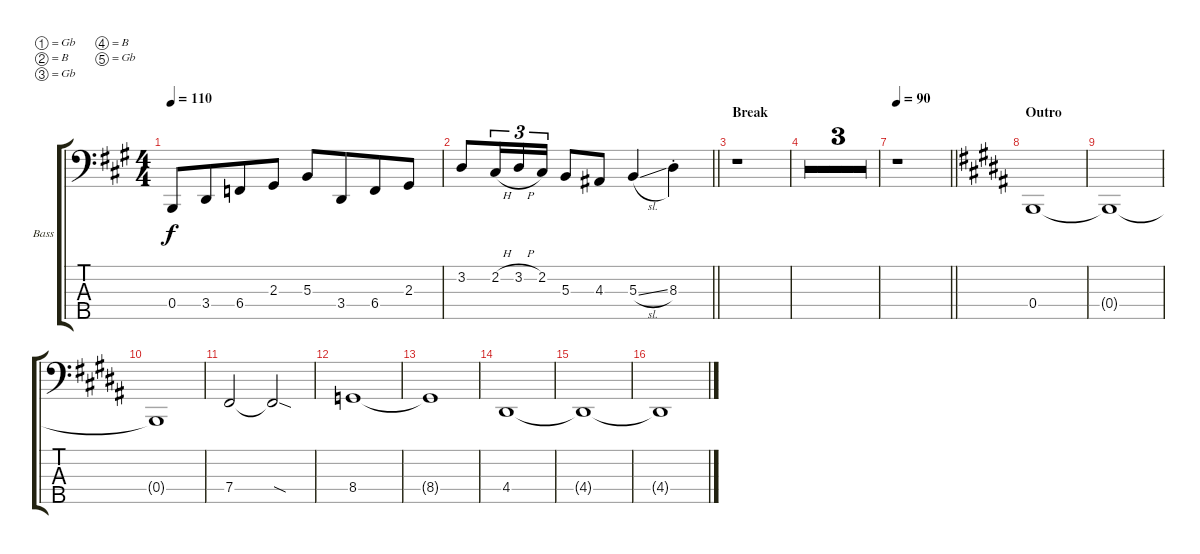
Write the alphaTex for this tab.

\defaultSystemsLayout 4
\bracketExtendMode groupsimilarinstruments
\firstSystemTrackNameOrientation horizontal
\otherSystemsTrackNameOrientation horizontal
\track ("Bass" "Bass") {multiBarRest instrument electricbassfinger}
\staff {score tabs}
\tuning (Gb2 B1 Gb1 B0 Gb0)
\ts (4 4)
\tempo 110
\clef f4
\ks a
0.4.8{dy f beam merge} 3.4.8{beam merge} 6.4.8{beam merge} 2.3.8 5.3.8{beam merge} 3.4.8{beam merge} 6.4.8{beam merge} 2.3.8 |
\barLineRight lightlight
3.2.8{beam merge} 2.2{h}.16{tu (3 2)} 3.2{h}.16{tu (3 2)} 2.2.16{tu (3 2)} 5.3.8 4.3.8 5.3{sl}.4 8.3{st}.4 |
\section ("" "Break")
r.1 |
r.4 r.2{d} |
r.1 |
r.1 |
\tempo 90
\barLineRight lightlight
r.1 |
\section ("" "Outro")
\ks b
0.4.1 |
0.4{t}.1 |
0.4{t}.1 |
7.4.2 7.4{sod t}.2 |
8.4.1 |
8.4{t}.1 |
4.4.1 |
4.4{t}.1 |
4.4{t}.1
